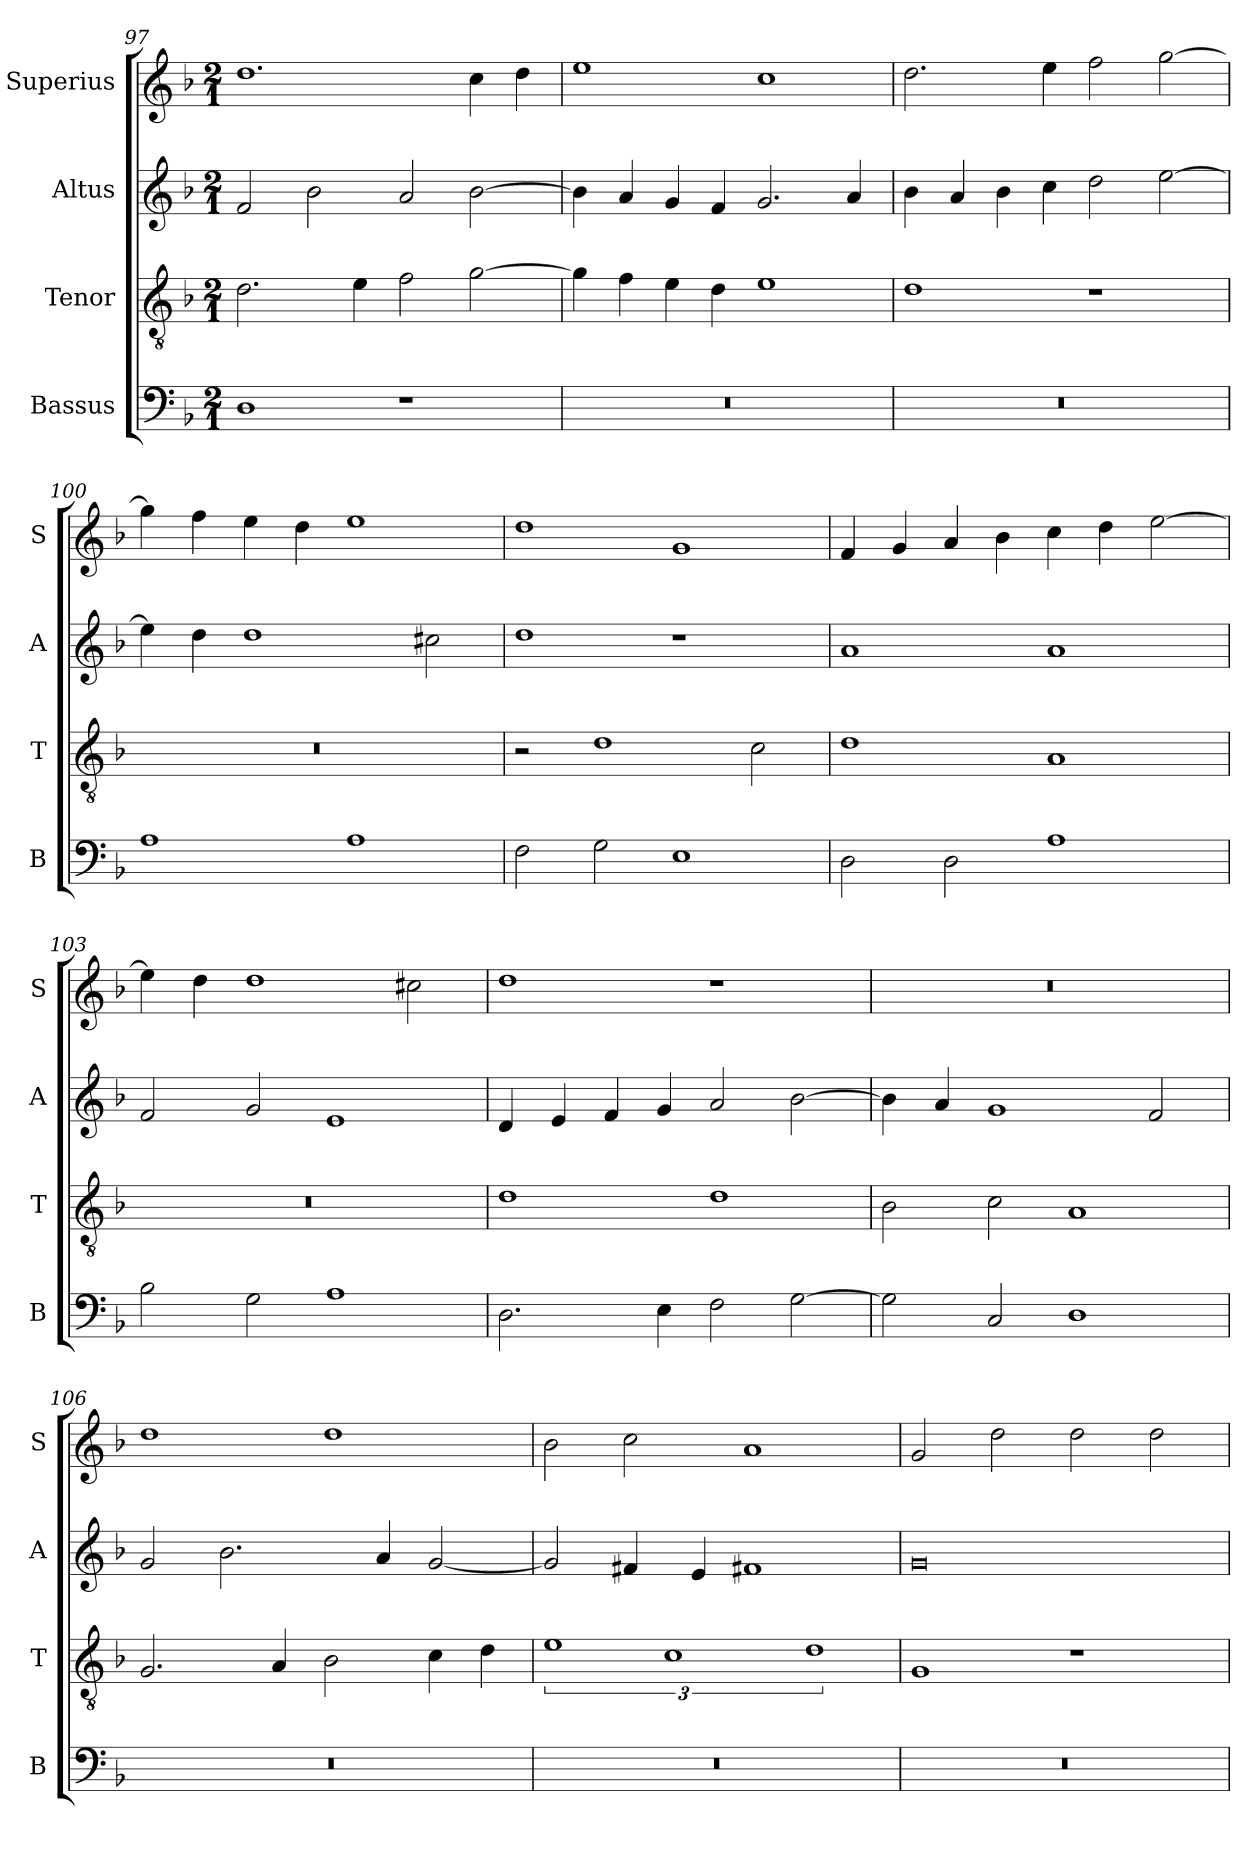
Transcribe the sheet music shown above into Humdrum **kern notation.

**kern	**kern	**kern	**kern
*part4	*part3	*part2	*part1
*staff4	*staff3	*staff2	*staff1
*I"Bassus	*I"Tenor	*I"Altus	*I"Superius
*I'B	*I'T	*I'A	*I'S
*clefF4	*clefGv2	*clefG2	*clefG2
*k[b-]	*k[b-]	*k[b-]	*k[b-]
*M2/1	*M2/1	*M2/1	*M2/1
=97	=97	=97	=97
1D	2.d\	2f/	1.dd
.	.	2b-\	.
.	4e\	.	.
1r	2f\	2a/	.
.	[2g\	[2b-\	4cc\
.	.	.	4dd\
=98	=98	=98	=98
0r	4g\]	4b-\]	1ee
.	4f\	4a/	.
.	4e\	4g/	.
.	4d\	4f/	.
.	1e	2.g/	1cc
.	.	4a/	.
=99	=99	=99	=99
0r	1d	4b-\	2.dd\
.	.	4a/	.
.	.	4b-\	.
.	.	4cc\	4ee\
.	1r	2dd\	2ff\
.	.	[2ee\	[2gg\
=100	=100	=100	=100
1A	0r	4ee\]	4gg\]
.	.	4dd\	4ff\
.	.	1dd	4ee\
.	.	.	4dd\
1A	.	.	1ee
.	.	2cc#X\	.
=101	=101	=101	=101
2F\	2r	1dd	1dd
2G\	1d	.	.
1E	.	1r	1g
.	2c\	.	.
=102	=102	=102	=102
2D\	1d	1a	4f/
.	.	.	4g/
2D\	.	.	4a/
.	.	.	4b-\
1A	1A	1a	4cc\
.	.	.	4dd\
.	.	.	[2ee\
=103	=103	=103	=103
2B-\	0r	2f/	4ee\]
.	.	.	4dd\
2G\	.	2g/	1dd
1A	.	1e	.
.	.	.	2cc#X\
=104	=104	=104	=104
2.D\	1d	4d/	1dd
.	.	4e/	.
.	.	4f/	.
4E\	.	4g/	.
2F\	1d	2a/	1r
[2G\	.	[2b-\	.
=105	=105	=105	=105
2G\]	2B-\	4b-\]	0r
.	.	4a/	.
2C/	2c\	1g	.
1D	1A	.	.
.	.	2f/	.
=106	=106	=106	=106
0r	2.G/	2g/	1dd
.	.	2.b-\	.
.	4A/	.	.
.	2B-\	.	1dd
.	.	4a/	.
.	4c\	[2g/	.
.	4d\	.	.
=107	=107	=107	=107
0r	3%2e	2g/]	2b-\
.	.	4f#X/	2cc\
.	3%2c	.	.
.	.	4e/	.
.	.	1f#X	1a
.	3%2d	.	.
=108	=108	=108	=108
0r	1G	0g	2g/
.	.	.	2dd\
.	1r	.	2dd\
.	.	.	2dd\
=	=	=	=
*-	*-	*-	*-
